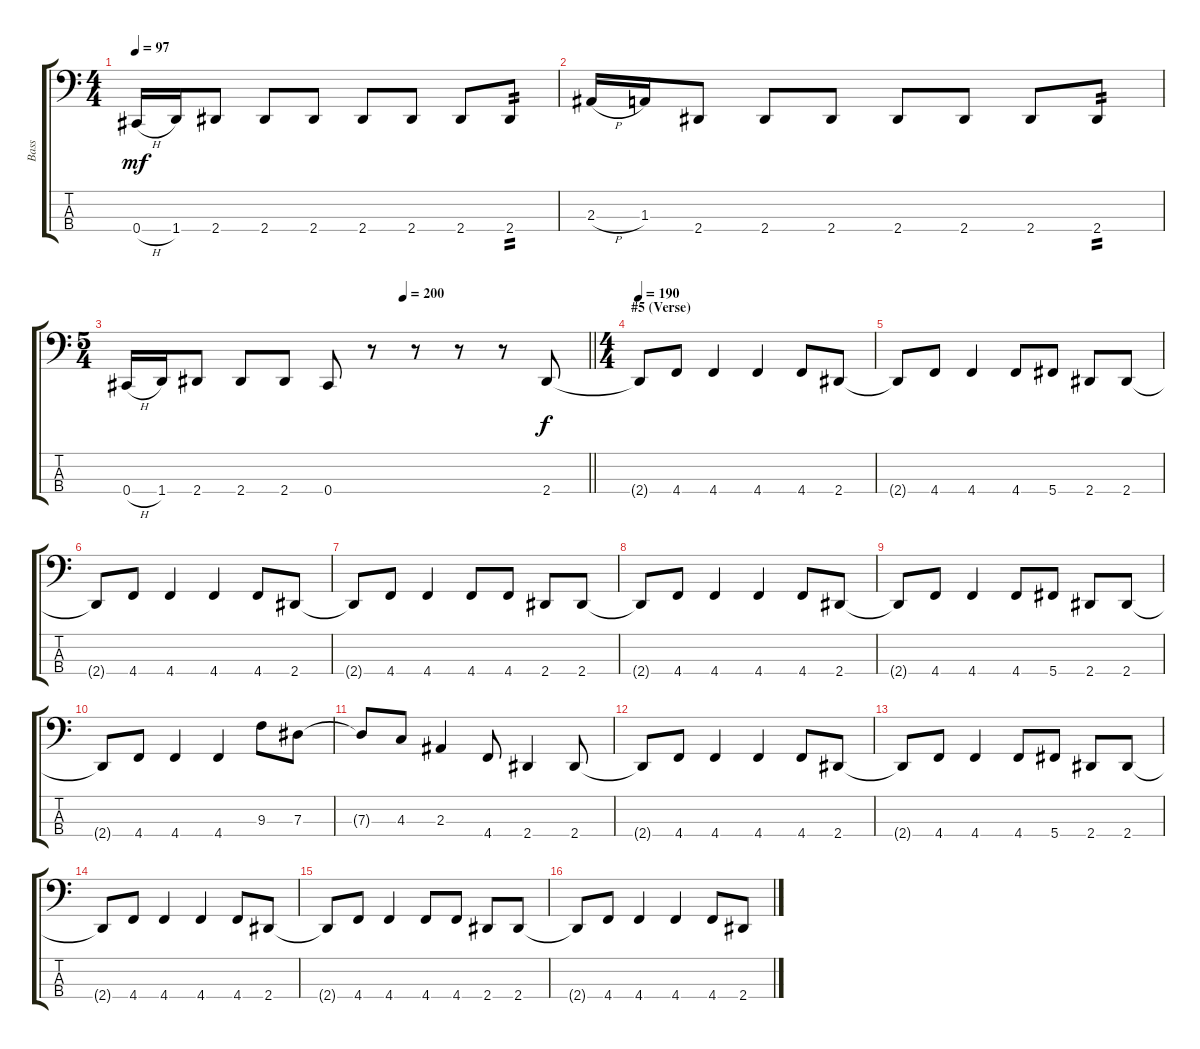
\track ("Bass" "Bass") {instrument electricbassfinger}
\staff {score tabs}
\tuning (Gb2 Db2 Ab1 Db1) {hide}
\ts (4 4)
\tempo 97
\clef f4
\ks c
0.4{h}.16{dy mf} 1.4.16 2.4.8 2.4.8 2.4.8 2.4.8 2.4.8 2.4.8 2.4.8{tp 2} |
2.3{h}.16 1.3.16 2.4.8 2.4.8 2.4.8 2.4.8 2.4.8 2.4.8 2.4.8{tp 2} |
\ts (5 4)
\tempo (200 0.6)
\barLineRight lightlight
0.4{h}.16 1.4.16 2.4.8 2.4.8 2.4.8 0.4.8 r.8 r.8 r.8 r.8 2.4.8{dy f} |
\ts (4 4)
\section ("" "#5 (Verse)")
\tempo 97
\tempo 190
2.4{t}.8 4.4.8 4.4.4 4.4.4 4.4.8 2.4.8 |
2.4{t}.8 4.4.8 4.4.4 4.4.8 5.4.8 2.4.8 2.4.8 |
2.4{t}.8 4.4.8 4.4.4 4.4.4 4.4.8 2.4.8 |
2.4{t}.8 4.4.8 4.4.4 4.4.8 4.4.8 2.4.8 2.4.8 |
2.4{t}.8 4.4.8 4.4.4 4.4.4 4.4.8 2.4.8 |
2.4{t}.8 4.4.8 4.4.4 4.4.8 5.4.8 2.4.8 2.4.8 |
2.4{t}.8 4.4.8 4.4.4 4.4.4 9.3.8 7.3.8 |
7.3{t}.8 4.3.8 2.3.4 4.4.8 2.4.4 2.4.8 |
2.4{t}.8 4.4.8 4.4.4 4.4.4 4.4.8 2.4.8 |
2.4{t}.8 4.4.8 4.4.4 4.4.8 5.4.8 2.4.8 2.4.8 |
2.4{t}.8 4.4.8 4.4.4 4.4.4 4.4.8 2.4.8 |
2.4{t}.8 4.4.8 4.4.4 4.4.8 4.4.8 2.4.8 2.4.8 |
2.4{t}.8 4.4.8 4.4.4 4.4.4 4.4.8 2.4.8
